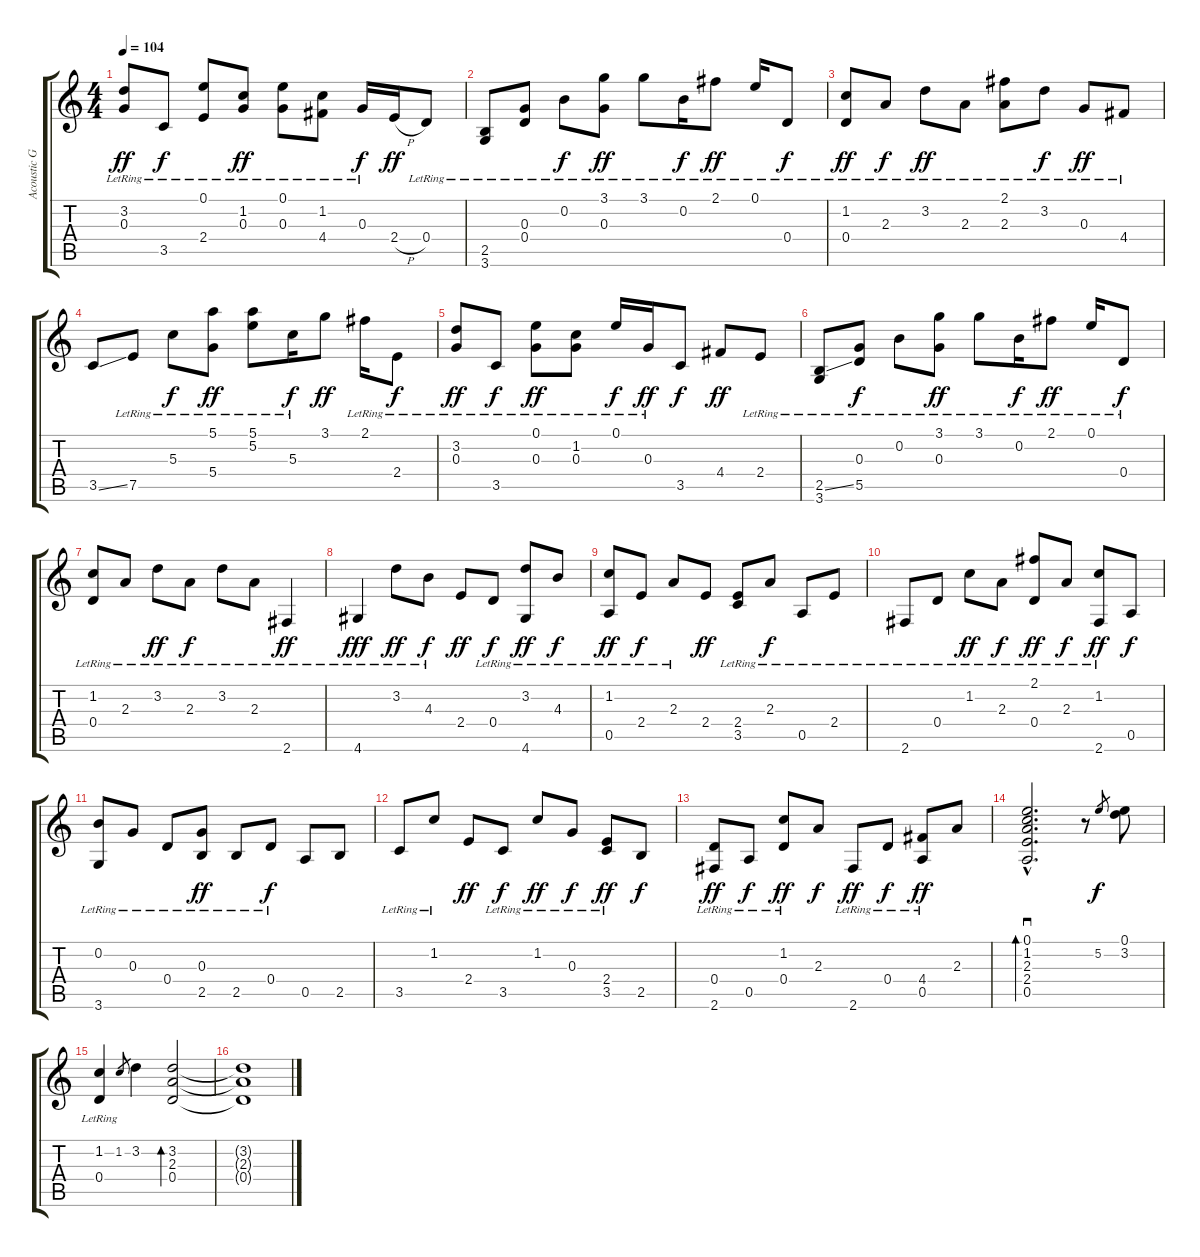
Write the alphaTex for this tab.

\track ("Acoustic Guitar" "Acoustic G") {instrument acousticguitarsteel}
\staff {score tabs}
\tuning (E4 B3 G3 D3 A2 E2) {hide}
\ts (4 4)
\tempo 104
\clef g2
\ks c
(3.2{lr} 0.3{lr}).8{dy ff} 3.5{lr}.8{dy f} (0.1{lr} 2.4{lr}).8 (1.2{lr} 0.3).8{dy ff} (0.1{lr} 0.3{lr}).8 (1.2{lr} 4.4{lr}).8 0.3{lr}.16{dy f} 2.4{h}.16{dy ff} 0.4{lr}.8 |
(2.5{lr} 3.6{lr}).8 (0.3{lr} 0.4{lr}).8 0.2{lr}.8{dy f} (3.1 0.3{lr}).8{dy ff} 3.1{lr}.8 0.2{lr}.16{dy f} 2.1{lr}.8{dy ff} 0.1{lr}.16 0.4{lr}.8{dy f} |
(1.2{lr} 0.4{lr}).8{dy ff} 2.3{lr}.8{dy f} 3.2{lr}.8{dy ff} 2.3{lr}.8 (2.1{lr} 2.3).8 3.2{lr}.8{dy f} 0.3{lr}.8{dy ff} 4.4{lr}.8 |
3.5{ss}.8 7.5{lr}.8 5.3{lr}.8{dy f} (5.1 5.4{lr}).8{dy ff} (5.1{lr} 5.2{lr}).8 5.3{lr}.16{dy f} 3.1.8{dy ff} 2.1{lr}.16 2.4{lr}.8{dy f} |
(3.2{lr} 0.3{lr}).8{dy ff} 3.5{lr}.8{dy f} (0.1{lr} 0.3).8{dy ff} (1.2{lr} 0.3).8 0.1{lr}.16{dy f} 0.3{lr}.16{dy ff} 3.5.8{dy f} 4.4.8{dy ff} 2.4{lr}.8 |
(2.5{ss} 3.6{lr}).8 (0.3{lr} 5.5{lr}).8{dy f} 0.2{lr}.8 (3.1 0.3{lr}).8{dy ff} 3.1{lr}.8 0.2{lr}.16{dy f} 2.1{lr}.8{dy ff} 0.1{lr}.16 0.4{lr}.8{dy f} |
(1.2{lr} 0.4{lr}).8 2.3{lr}.8 3.2{lr}.8{dy ff} 2.3{lr}.8{dy f} 3.2{lr}.8 2.3{lr}.8 2.6{lr}.4{dy ff} |
4.6{lr}.4{dy fff} 3.2{lr}.8{dy ff} 4.3{lr}.8{dy f} 2.4.8{dy ff} 0.4{lr}.8{dy f} (3.2 4.6{lr}).8{dy ff} 4.3{lr}.8{dy f} |
(1.2{lr} 0.5{lr}).8{dy ff} 2.4{lr}.8{dy f} 2.3{lr}.8 2.4.8{dy ff} (2.4 3.5{lr}).8 2.3{lr}.8{dy f} 0.5{lr}.8 2.4{lr}.8 |
2.6{lr}.8 0.4{lr}.8 1.2{lr}.8{dy ff} 2.3{lr}.8{dy f} (2.1{lr} 0.4{lr}).8{dy ff} 2.3{lr}.8{dy f} (1.2{lr} 2.6).8{dy ff} 0.5.8{dy f} |
(0.2 3.6{lr}).8 0.3{lr}.8 0.4{lr}.8 (0.3{lr} 2.5).8{dy ff} 2.5{lr}.8 0.4{lr}.8{dy f} 0.5.8 2.5.8 |
3.5{lr}.8 1.2{lr}.8 2.4.8{dy ff} 3.5{lr}.8{dy f} 1.2{lr}.8{dy ff} 0.3{lr}.8{dy f} (2.4{lr} 3.5).8{dy ff} 2.5.8{dy f} |
(0.4 2.6{lr}).8{dy ff} 0.5{lr}.8{dy f} (1.2{lr} 0.4{lr}).8{dy ff} 2.3.8{dy f} 2.6{lr}.8{dy ff} 0.4{lr}.8{dy f} (4.4 0.5{lr}).8{dy ff} 2.3.8 |
(0.1{hac} 1.2{hac} 2.3{hac} 2.4{hac} 0.5{hac}).2{d sd bd 120} r.8 5.2.8{gr dy f} (0.1 3.2).8 |
(1.2 0.4{lr}).4 1.2.8{gr} 3.2.4 (3.2 2.3 0.4).2{bd 480} |
(3.2{t} 2.3{t} 0.4{t}).1
